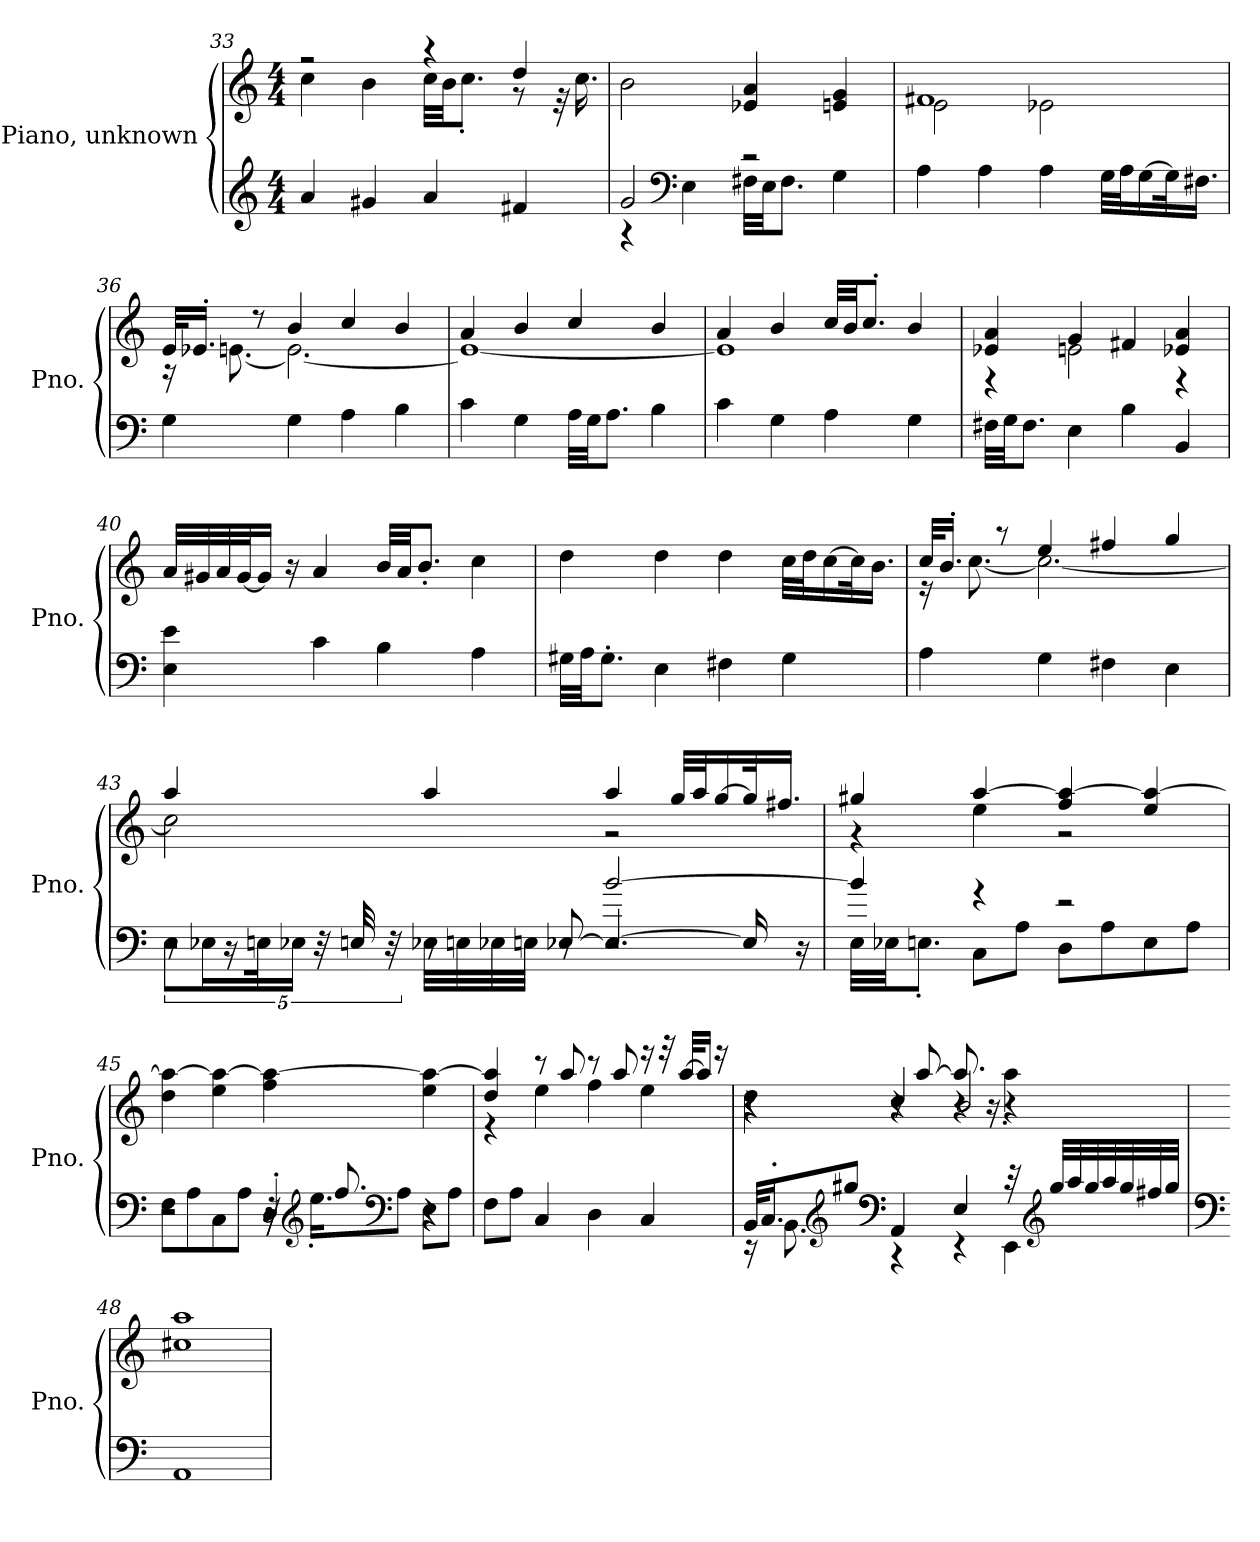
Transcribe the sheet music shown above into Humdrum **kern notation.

**kern	**kern
*part1	*part1
*staff2	*staff1
*I"Piano, unknown	*
*I'Pno.	*
*clefG2	*clefG2
*k[]	*k[]
*M4/4	*M4/4
=33	=33
*	*^
4a/	2r	4cc\
4g#X/	.	4b\
4a/	4r	32cc\LLL
.	.	32b\JJ
.	.	8.cc'\J
4f#X/	4dd/	8r
.	.	32r
.	.	16.cc\
*	*v	*v
=34	=34
*^	*
2g/	4r	2b\
*clefF4	*	*
.	4E\	.
2r	32F#X\LLL	4e-X/ 4a/
.	32E\JJ	.
.	8.F#\J	.
.	4G\	4en/ 4g/
*v	*v	*
!!LO:LB:g=z
=35	=35
*	*^
4A\	1f#X	2e\
4A\	.	.
4A\	.	2e-X\
32G\LLL	.	.
32A\J	.	.
[16G\	.	.
32G\K]	.	.
16.F#X\JJ	.	.
=36	=36	=36
4G\	32e/KLL	16r
.	16.e-X'/JJ	.
.	.	[8.en\
.	8r	.
4G\	4b/	2.e\_
4A\	4cc/	.
4B\	4b/	.
=37	=37	=37
4c\	4a/	1e_
4G\	4b/	.
32A\LLL	4cc/	.
32G\JJ	.	.
8.A\J	.	.
4B\	4b/	.
=38	=38	=38
4c\	4a/	1e]
4G\	4b/	.
4A\	32cc/LLL	.
.	32b/JJ	.
.	8.cc'/J	.
4G\	4b/	.
=39	=39	=39
32F#X\LLL	4e-X/ 4a/	4r
32G\JJ	.	.
8.F#\J	.	.
4E\	4g/	2en\
4B\	4f#X/	.
4BB/	4e-X/ 4a/	4r
*	*v	*v
!!LO:LB:g=z
=40	=40
4E\ 4e\	32a/LLL
.	32g#X/
.	32a/
.	[32g#/J
.	16g#/JJ]
.	16r
4c\	4a/
4B\	32b/LLL
.	32a/JJ
.	8.b'/J
4A\	4cc\
=41	=41
32G#X\LLL	4dd\
32A\JJ	.
8.G#'\J	.
4E\	4dd\
4F#X\	4dd\
4G#\	32cc\LLL
.	32dd\J
.	[16cc\
.	32cc\K]
.	16.b\JJ
=42	=42
*	*^
4A\	32cc/KLL	16r
.	16.b'/JJ	.
.	.	[8.cc\
.	8r	.
4G\	4ee/	2.cc\_
4F#X\	4ff#X/	.
4E\	4gg/	.
!!LO:PB:g=z	!!
=43	=43	=43
*^	*	*
*	*^	*	*
2r	10E\L	8r	4aa/	2cc\]
.	20E-X\L	.	.	.
.	.	16r	.	.
.	40En\K	.	.	.
.	20E-X\JJ	.	.	.
.	.	32r	.	.
.	.	32En/	.	.
.	40r	.	.	.
.	32E-X\LLL	8r	4aa/	.
.	32En\	.	.	.
.	32E-X\	.	.	.
.	32En\JJJ	.	.	.
.	8r	[8E-X/	.	.
[2b/	2r	4.E-/_	4aa/	2r
.	.	.	32gg/LLL	.
.	.	.	32aa/J	.
.	.	.	[16gg/	.
.	.	16E-/]	32gg/K]	.
.	.	.	16.ff#X/JJ	.
.	.	16r	.	.
*	*v	*v	*	*
=44	=44	=44	=44
4b/]	32E\LLL	4gg#X/	4r
.	32E-X\JJ	.	.
.	8.En'\J	.	.
4r	8C\L	[4aa/	4ee\
.	8A\J	.	.
2r	8D\L	4ff/ 4aa/_	2r
.	8A\	.	.
.	8E\	4ee/ 4aa/_	.
.	8A\J	.	.
*	*	*v	*v
!!LO:LB:g=z
=45	=45	=45
*	*^	*
2r	8F\L	2r	4dd\ 4aa\_
.	8A\	.	.
.	8C\	.	4ee\ 4aa\_
.	8A\J	.	.
16r	32r	4D'/	4ff\ 4aa\_
*clefG2	*	*	*
.	16.ee'\KL	.	.
8.ff/	.	.	.
*clefF4	*	*	*
.	8A\J	.	.
4r	8E\L	4r	4ee\ 4aa\_
.	8A\J	.	.
*v	*v	*v	*
=46	=46
*	*^
8F\L	4dd/ 4aa/]	4r
8A\J	.	.
4C/	8r	4ee\
.	8aa/	.
4D\	8r	4ff\
.	8aa/	.
4C/	16r	4ee\
.	32r	.
.	[32aa/KLL	.
.	16aa/JJ]	.
.	16r	.
!!LO:LB:g=z
=47	=47	=47
*^	*	*^
32BB/KLL	16r	4r	4dd\	4r
16.C'/J	.	.	.	.
.	8.BB\	.	.	.
*clefG2	*	*	*	*
8gg#X/J	.	.	.	.
*clefF4	*	*	*	*
4AA/	4r	8r	4r	4cc/
.	.	[8aa/	.	.
4E/	4r	8.aa/]	4r	2b/
.	.	16r	.	.
32r	4EE\	4r	4aa'\	.
*clefG2	*	*	*	*
32gg#/LLL	.	.	.	.
32aa/	.	.	.	.
32gg#/	.	.	.	.
32aa/	.	.	.	.
32gg#/	.	.	.	.
32ff#X/	.	.	.	.
32gg#/JJJ	.	.	.	.
*v	*v	*	*	*
*	*v	*v	*v
=48	=48
*clefF4	*
1AA	1cc#X 1aa
=	=
*-	*-
